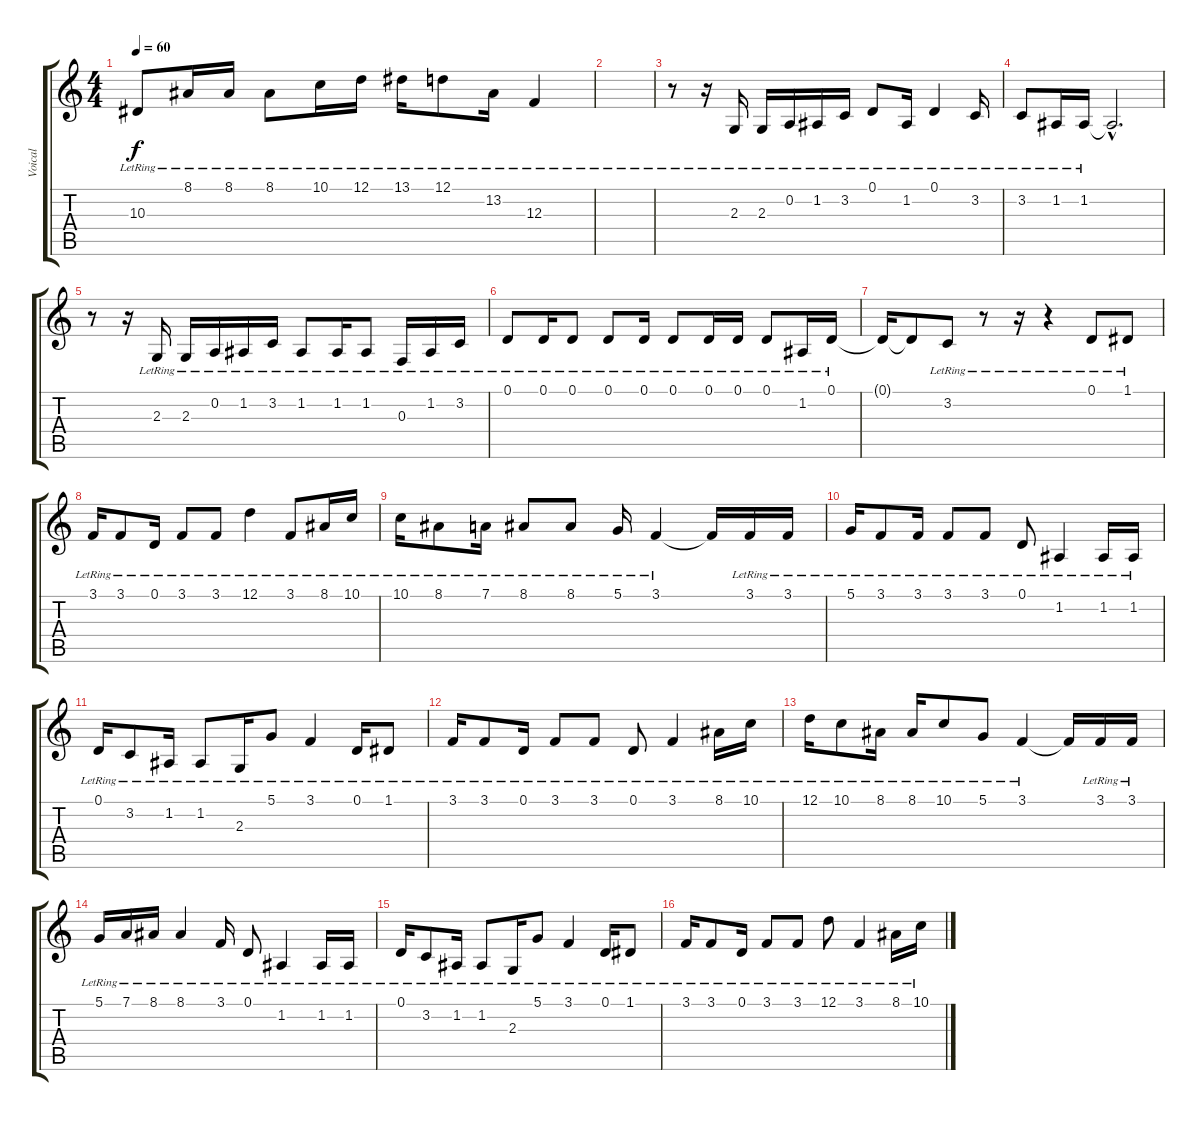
\track ("Voical" "Voical") {instrument orchestralharp}
\staff {score tabs}
\tuning (D4 A3 F3 C3 G2 D2) {hide}
\ts (4 4)
\tempo 60
\clef g2
\ks c
10.3{lr}.8{dy f} 8.1{lr}.16 8.1{lr}.16 8.1{lr}.8 10.1{lr}.16 12.1{lr}.16 13.1{lr}.16 12.1{lr}.8 13.2{lr}.16 12.3{lr}.4 |
|
r.8 r.16 2.3{lr}.16 2.3{lr}.16 0.2{lr}.16 1.2{lr}.16 3.2{lr}.16 0.1{lr}.8 1.2{lr}.16 0.1{lr}.4 3.2{lr}.16 |
3.2{lr}.8 1.2{lr}.16 1.2{lr}.16 1.2{hac t}.2{d} |
r.8 r.16 2.3{lr}.16 2.3{lr}.16 0.2{lr}.16 1.2{lr}.16 3.2{lr}.16 1.2{lr}.8 1.2{lr}.16 1.2{lr}.8 0.3{lr}.16 1.2{lr}.16 3.2{lr}.16 |
0.1{lr}.8 0.1{lr}.16 0.1{lr}.8 0.1{lr}.8 0.1{lr}.16 0.1{lr}.8 0.1{lr}.16 0.1{lr}.16 0.1{lr}.8 1.2{lr}.16 0.1{lr}.16 |
0.1{t}.16 0.1{t}.8 3.2{lr}.8 r.8 r.16 r.4 0.1{lr}.8 1.1{lr}.8 |
3.1{lr}.16 3.1{lr}.8 0.1{lr}.16 3.1{lr}.8 3.1{lr}.8 12.1{lr}.4 3.1{lr}.8 8.1{lr}.16 10.1{lr}.16 |
10.1{lr}.16 8.1{lr}.8 7.1{lr}.16 8.1{lr}.8 8.1{lr}.8 5.1{lr}.16 3.1{lr}.4 3.1{t}.16 3.1{lr}.16 3.1{lr}.16 |
5.1{lr}.16 3.1{lr}.8 3.1{lr}.16 3.1{lr}.8 3.1{lr}.8 0.1{lr}.8 1.2{lr}.4 1.2{lr}.16 1.2{lr}.16 |
0.1{lr}.16 3.2{lr}.8 1.2{lr}.16 1.2{lr}.8 2.3{lr}.16 5.1{lr}.8 3.1{lr}.4 0.1{lr}.16 1.1{lr}.8 |
3.1{lr}.16 3.1{lr}.8 0.1{lr}.16 3.1{lr}.8 3.1{lr}.8 0.1{lr}.8 3.1{lr}.4 8.1{lr}.16 10.1{lr}.16 |
12.1{lr}.16 10.1{lr}.8 8.1{lr}.16 8.1{lr}.16 10.1{lr}.8 5.1{lr}.8 3.1{lr}.4 3.1{t}.16 3.1{lr}.16 3.1{lr}.16 |
5.1{lr}.16 7.1{lr}.16 8.1{lr}.16 8.1{lr}.4 3.1{lr}.16 0.1{lr}.8 1.2{lr}.4 1.2{lr}.16 1.2{lr}.16 |
0.1{lr}.16 3.2{lr}.8 1.2{lr}.16 1.2{lr}.8 2.3{lr}.16 5.1{lr}.8 3.1{lr}.4 0.1{lr}.16 1.1{lr}.8 |
3.1{lr}.16 3.1{lr}.8 0.1{lr}.16 3.1{lr}.8 3.1{lr}.8 12.1{lr}.8 3.1{lr}.4 8.1{lr}.16 10.1{lr}.16
